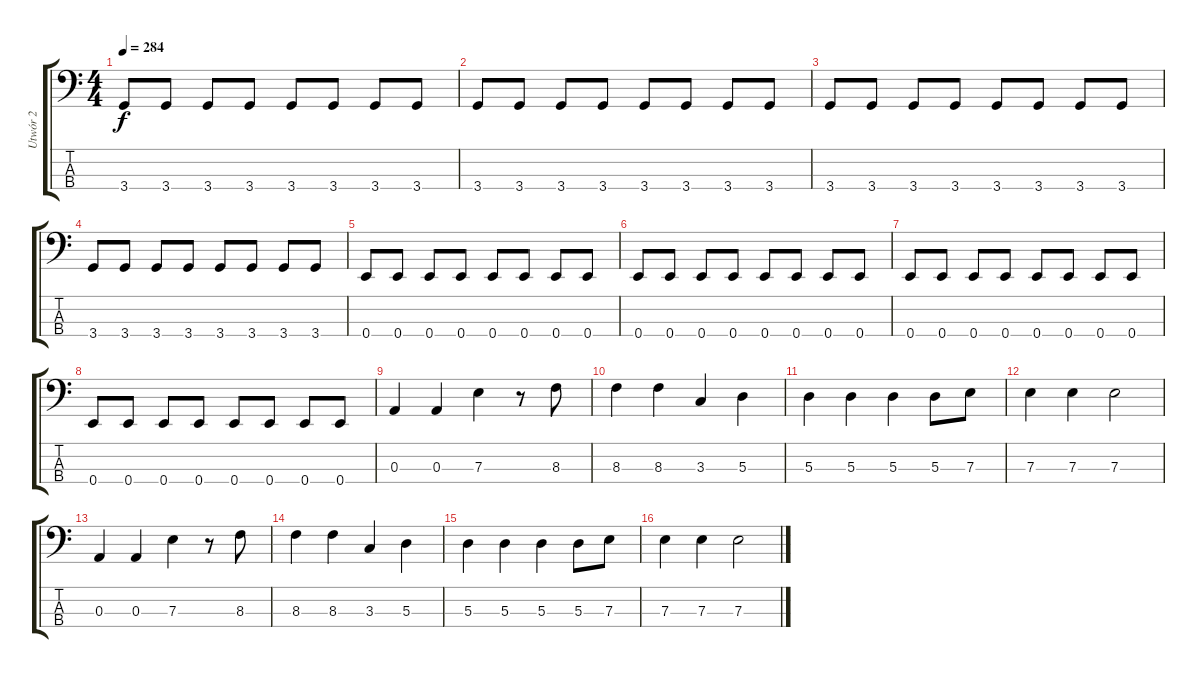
\track ("Utwór 2" "Utwór 2") {instrument electricbassfinger}
\staff {score tabs}
\tuning (G2 D2 A1 E1) {hide}
\ts (4 4)
\tempo 284
\clef f4
\ks c
3.4.8{dy f} 3.4.8 3.4.8 3.4.8 3.4.8 3.4.8 3.4.8 3.4.8 |
3.4.8 3.4.8 3.4.8 3.4.8 3.4.8 3.4.8 3.4.8 3.4.8 |
3.4.8 3.4.8 3.4.8 3.4.8 3.4.8 3.4.8 3.4.8 3.4.8 |
3.4.8 3.4.8 3.4.8 3.4.8 3.4.8 3.4.8 3.4.8 3.4.8 |
0.4.8 0.4.8 0.4.8 0.4.8 0.4.8 0.4.8 0.4.8 0.4.8 |
0.4.8 0.4.8 0.4.8 0.4.8 0.4.8 0.4.8 0.4.8 0.4.8 |
0.4.8 0.4.8 0.4.8 0.4.8 0.4.8 0.4.8 0.4.8 0.4.8 |
0.4.8 0.4.8 0.4.8 0.4.8 0.4.8 0.4.8 0.4.8 0.4.8 |
0.3.4 0.3.4 7.3.4 r.8 8.3.8 |
8.3.4 8.3.4 3.3.4 5.3.4 |
5.3.4 5.3.4 5.3.4 5.3.8 7.3.8 |
7.3.4 7.3.4 7.3.2 |
0.3.4 0.3.4 7.3.4 r.8 8.3.8 |
8.3.4 8.3.4 3.3.4 5.3.4 |
5.3.4 5.3.4 5.3.4 5.3.8 7.3.8 |
7.3.4 7.3.4 7.3.2
